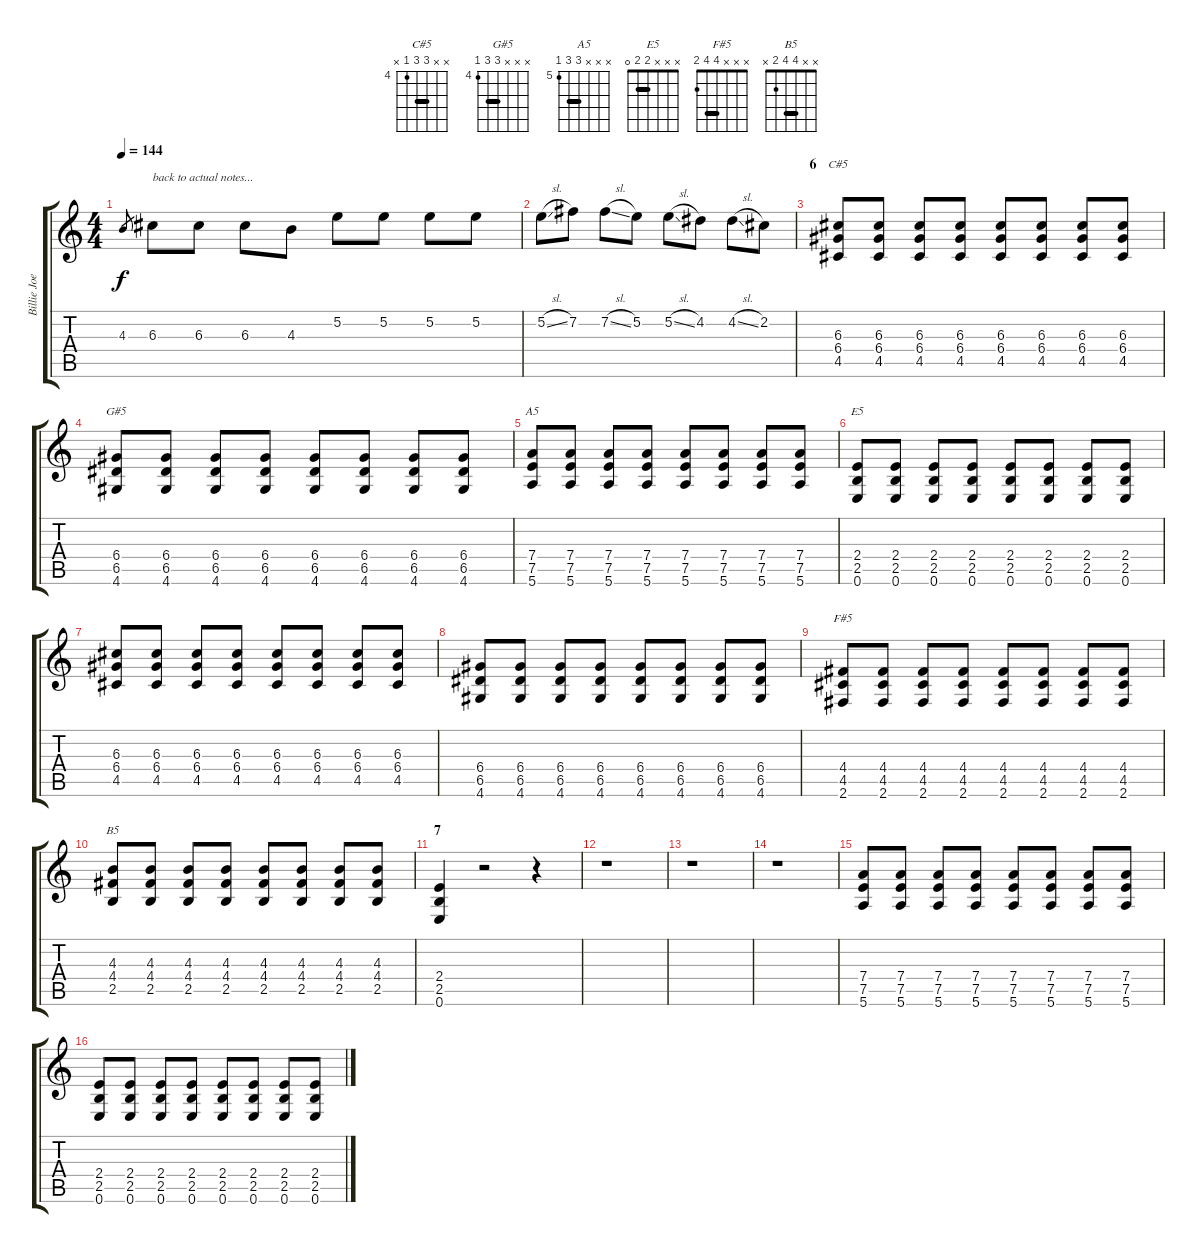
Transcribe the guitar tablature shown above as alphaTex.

\track ("Billie Joe" "Billie Joe") {instrument electricguitarclean}
\staff {score tabs}
\tuning (E4 B3 G3 D3 A2 E2) {hide}
\chord ("C#5" x x 6 6 4 x) {firstfret 4 barre 6}
\chord ("G#5" x x x 6 6 4) {firstfret 4 barre 6}
\chord ("A5" x x x 7 7 5) {firstfret 5 barre 7}
\chord ("E5" x x x 2 2 0) {barre 2}
\chord ("F#5" x x x 4 4 2) {barre 4}
\chord ("B5" x x 4 4 2 x) {barre 4}
\ts (4 4)
\tempo 144
\clef g2
\ks c
4.3.8{gr dy f} 6.3.8{txt "back to actual notes..."} 6.3.8 6.3.8 4.3.8 5.2.8 5.2.8 5.2.8 5.2.8 |
5.2{sl}.8 7.2.8 7.2{sl}.8 5.2.8 5.2{sl}.8 4.2.8 4.2{sl}.8 2.2.8 |
\section ("" "6")
(6.3 6.4 4.5).8{ch "C#5"} (6.3 6.4 4.5).8 (6.3 6.4 4.5).8 (6.3 6.4 4.5).8 (6.3 6.4 4.5).8 (6.3 6.4 4.5).8 (6.3 6.4 4.5).8 (6.3 6.4 4.5).8 |
(6.4 6.5 4.6).8{ch "G#5"} (6.4 6.5 4.6).8 (6.4 6.5 4.6).8 (6.4 6.5 4.6).8 (6.4 6.5 4.6).8 (6.4 6.5 4.6).8 (6.4 6.5 4.6).8 (6.4 6.5 4.6).8 |
(7.4 7.5 5.6).8{ch "A5"} (7.4 7.5 5.6).8 (7.4 7.5 5.6).8 (7.4 7.5 5.6).8 (7.4 7.5 5.6).8 (7.4 7.5 5.6).8 (7.4 7.5 5.6).8 (7.4 7.5 5.6).8 |
(2.4 2.5 0.6).8{ch "E5"} (2.4 2.5 0.6).8 (2.4 2.5 0.6).8 (2.4 2.5 0.6).8 (2.4 2.5 0.6).8 (2.4 2.5 0.6).8 (2.4 2.5 0.6).8 (2.4 2.5 0.6).8 |
(6.3 6.4 4.5).8 (6.3 6.4 4.5).8 (6.3 6.4 4.5).8 (6.3 6.4 4.5).8 (6.3 6.4 4.5).8 (6.3 6.4 4.5).8 (6.3 6.4 4.5).8 (6.3 6.4 4.5).8 |
(6.4 6.5 4.6).8 (6.4 6.5 4.6).8 (6.4 6.5 4.6).8 (6.4 6.5 4.6).8 (6.4 6.5 4.6).8 (6.4 6.5 4.6).8 (6.4 6.5 4.6).8 (6.4 6.5 4.6).8 |
(4.4 4.5 2.6).8{ch "F#5"} (4.4 4.5 2.6).8 (4.4 4.5 2.6).8 (4.4 4.5 2.6).8 (4.4 4.5 2.6).8 (4.4 4.5 2.6).8 (4.4 4.5 2.6).8 (4.4 4.5 2.6).8 |
(4.3 4.4 2.5).8{ch "B5"} (4.3 4.4 2.5).8 (4.3 4.4 2.5).8 (4.3 4.4 2.5).8 (4.3 4.4 2.5).8 (4.3 4.4 2.5).8 (4.3 4.4 2.5).8 (4.3 4.4 2.5).8 |
\section ("" "7")
(2.4 2.5 0.6).4 r.2 r.4 |
r.1 |
r.1 |
r.1 |
(7.4 7.5 5.6).8{volume 15 balance 3} (7.4 7.5 5.6).8 (7.4 7.5 5.6).8 (7.4 7.5 5.6).8 (7.4 7.5 5.6).8 (7.4 7.5 5.6).8 (7.4 7.5 5.6).8 (7.4 7.5 5.6).8 |
(2.4 2.5 0.6).8 (2.4 2.5 0.6).8 (2.4 2.5 0.6).8 (2.4 2.5 0.6).8 (2.4 2.5 0.6).8 (2.4 2.5 0.6).8 (2.4 2.5 0.6).8 (2.4 2.5 0.6).8
